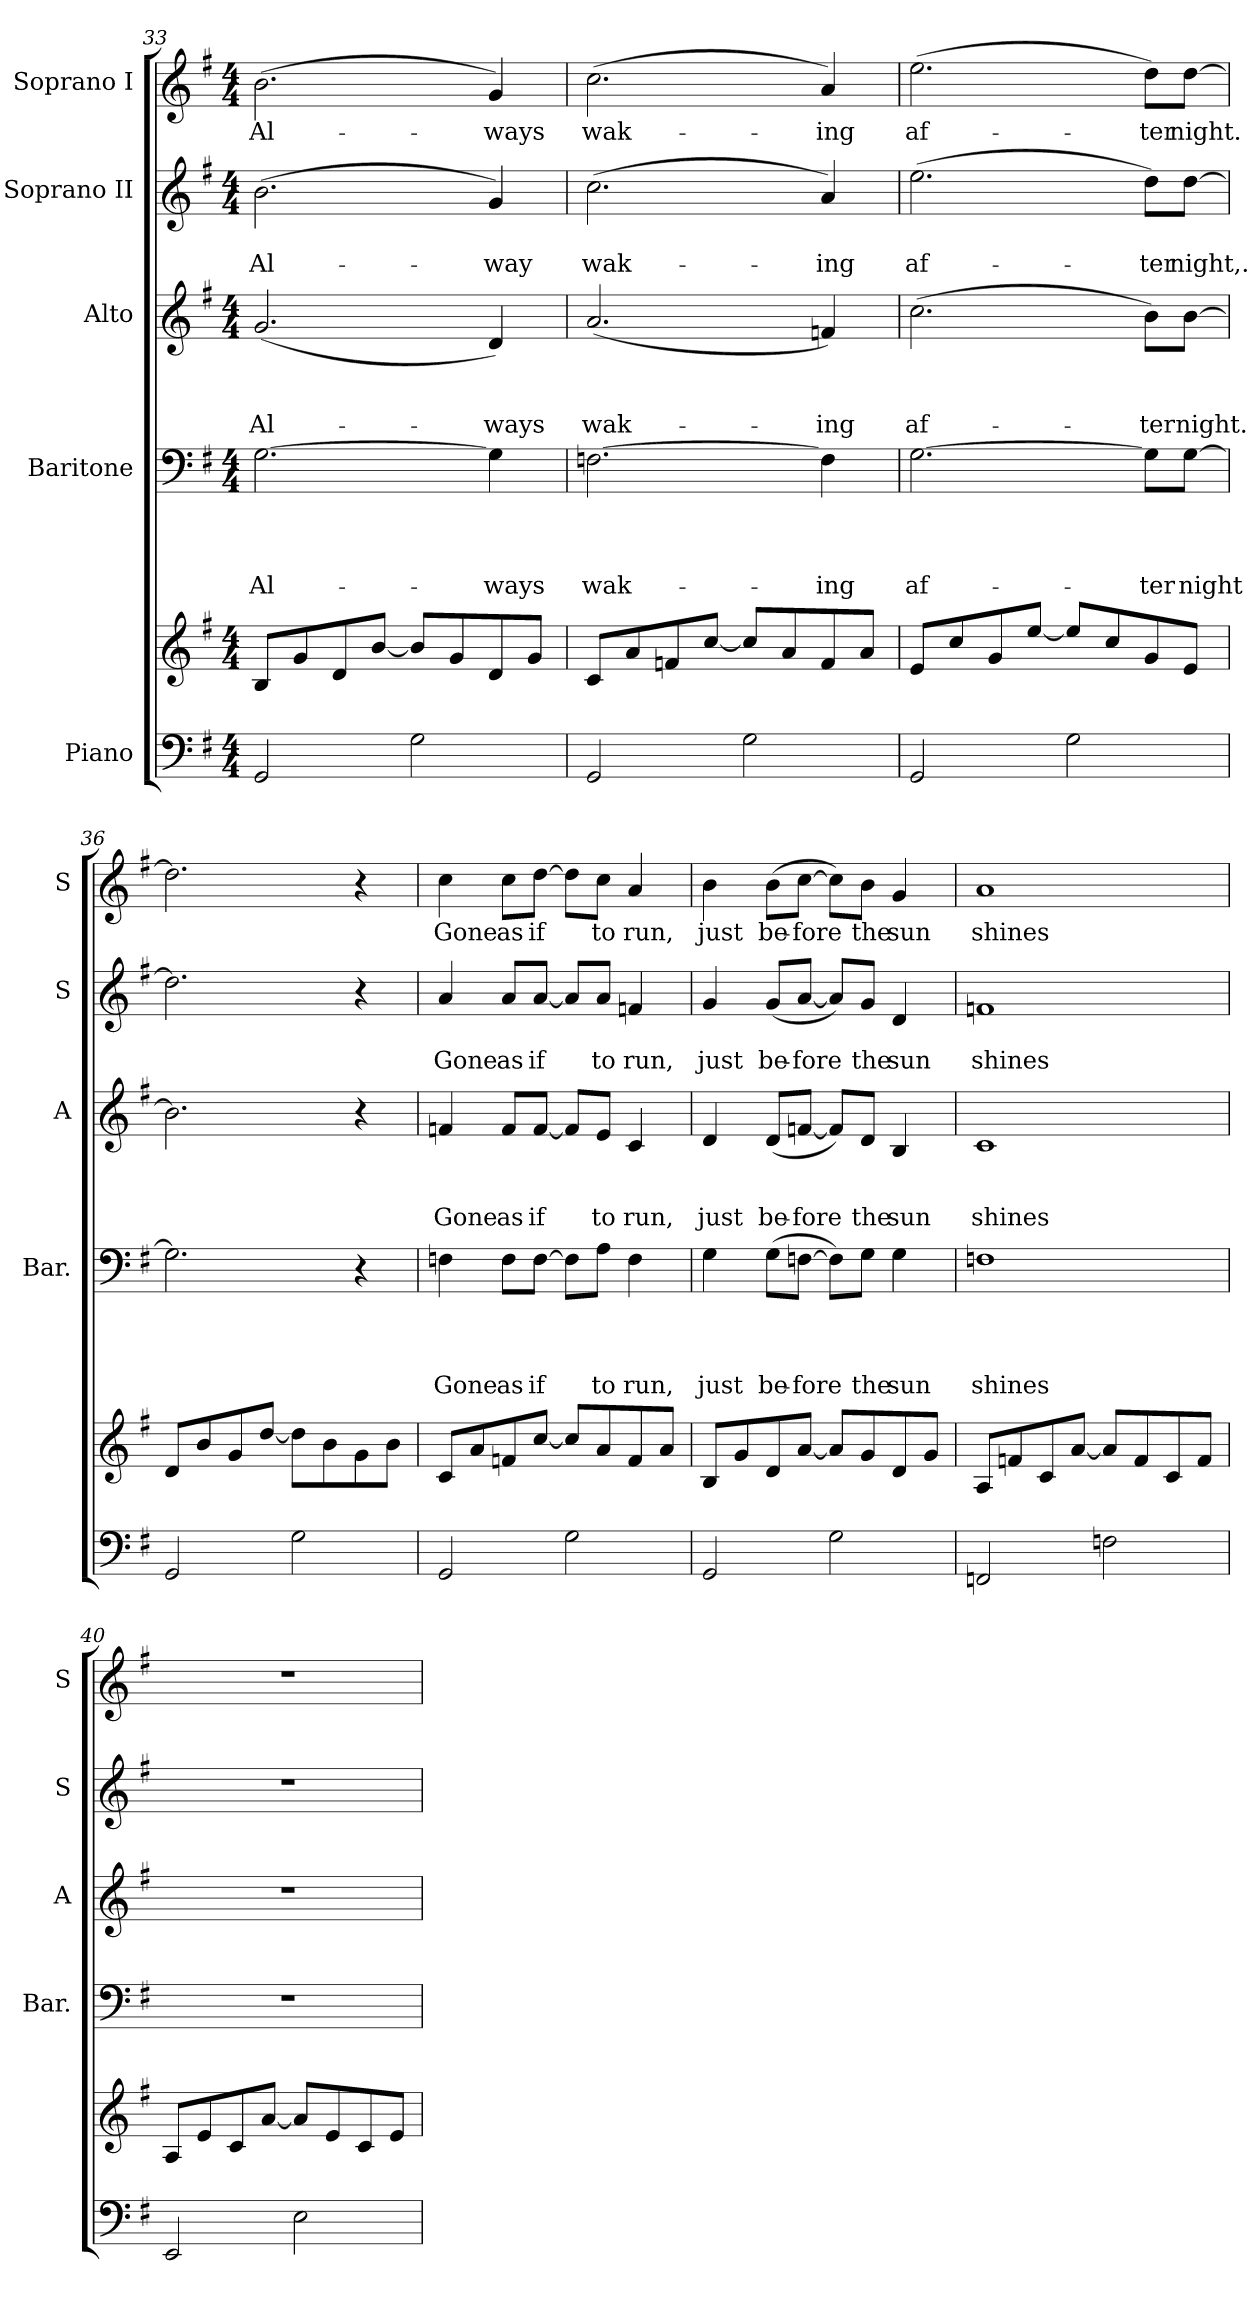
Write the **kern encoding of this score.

**kern	**kern	**kern	**text	**text	**text	**text	**kern	**text	**text	**text	**kern	**text	**text	**kern	**text
*part5	*part5	*part4	*part4	*part4	*part4	*part4	*part3	*part3	*part3	*part3	*part2	*part2	*part2	*part1	*part1
*staff6	*staff5	*staff4	*staff4	*staff4	*staff4	*staff4	*staff3	*staff3	*staff3	*staff3	*staff2	*staff2	*staff2	*staff1	*staff1
*I"Piano	*	*I"Baritone	*	*	*	*	*I"Alto	*	*	*	*I"Soprano II	*	*	*I"Soprano I	*
*	*	*I'Bar.	*	*	*	*	*I'A	*	*	*	*I'S	*	*	*I'S	*
!!LO:PB:g=z
*clefF4	*clefG2	*clefF4	*	*	*	*	*clefG2	*	*	*	*clefG2	*	*	*clefG2	*
*k[f#]	*k[f#]	*k[f#]	*	*	*	*	*k[f#]	*	*	*	*k[f#]	*	*	*k[f#]	*
*G:	*G:	*G:	*	*	*	*	*G:	*	*	*	*G:	*	*	*G:	*
*M4/4	*M4/4	*M4/4	*	*	*	*	*M4/4	*	*	*	*M4/4	*	*	*M4/4	*
=33	=33	=33	=33	=33	=33	=33	=33	=33	=33	=33	=33	=33	=33	=33	=33
!	!	!	!	!	!	!LO:LY:b	!	!	!	!LO:LY:b	!	!	!LO:LY:b	!	!LO:LY:b
2GG/	8B/L	[>2.G\	.	.	.	Al-	(<2.g/	.	.	Al-	(>2.b\	.	Al-	(>2.b\	Al-
.	8g/	.	.	.	.	.	.	.	.	.	.	.	.	.	.
.	8d/	.	.	.	.	.	.	.	.	.	.	.	.	.	.
.	[<8b/J	.	.	.	.	.	.	.	.	.	.	.	.	.	.
2G\	8b/L]	.	.	.	.	.	.	.	.	.	.	.	.	.	.
.	8g/	.	.	.	.	.	.	.	.	.	.	.	.	.	.
!	!	!	!	!	!	!LO:LY:b	!	!	!	!LO:LY:b	!	!	!LO:LY:b	!	!LO:LY:b
.	8d/	4G\]	.	.	.	-ways	4d/)	.	.	-ways	4g/)	.	-way	4g/)	-ways
.	8g/J	.	.	.	.	.	.	.	.	.	.	.	.	.	.
=34	=34	=34	=34	=34	=34	=34	=34	=34	=34	=34	=34	=34	=34	=34	=34
!	!	!	!	!	!	!LO:LY:b	!	!	!	!LO:LY:b	!	!	!LO:LY:b	!	!LO:LY:b
2GG/	8c/L	[>2.Fn\	.	.	.	wak-	(<2.a/	.	.	wak-	(>2.cc\	.	wak-	(>2.cc\	wak-
.	8a/	.	.	.	.	.	.	.	.	.	.	.	.	.	.
.	8fn/	.	.	.	.	.	.	.	.	.	.	.	.	.	.
.	[<8cc/J	.	.	.	.	.	.	.	.	.	.	.	.	.	.
2G\	8cc/L]	.	.	.	.	.	.	.	.	.	.	.	.	.	.
.	8a/	.	.	.	.	.	.	.	.	.	.	.	.	.	.
!	!	!	!	!	!	!LO:LY:b	!	!	!	!LO:LY:b	!	!	!LO:LY:b	!	!LO:LY:b
.	8f/	4F\]	.	.	.	-ing	4fn/)	.	.	-ing	4a/)	.	-ing	4a/)	-ing
.	8a/J	.	.	.	.	.	.	.	.	.	.	.	.	.	.
=35	=35	=35	=35	=35	=35	=35	=35	=35	=35	=35	=35	=35	=35	=35	=35
!	!	!	!	!	!	!LO:LY:b	!	!	!	!LO:LY:b	!	!	!LO:LY:b	!	!LO:LY:b
2GG/	8e/L	[>2.G\	.	.	.	af-	(>2.cc\	.	.	af-	(>2.ee\	.	af-	(>2.ee\	af-
.	8cc/	.	.	.	.	.	.	.	.	.	.	.	.	.	.
.	8g/	.	.	.	.	.	.	.	.	.	.	.	.	.	.
.	[<8ee/J	.	.	.	.	.	.	.	.	.	.	.	.	.	.
2G\	8ee/L]	.	.	.	.	.	.	.	.	.	.	.	.	.	.
.	8cc/	.	.	.	.	.	.	.	.	.	.	.	.	.	.
!	!	!	!	!	!	!LO:LY:b	!	!	!	!LO:LY:b	!	!	!LO:LY:b	!	!LO:LY:b
.	8g/	8G\L]	.	.	.	-ter	8b\L)	.	.	-ter	8dd\L)	.	-ter	8dd\L)	-ter
!	!	!	!	!	!	!LO:LY:b	!	!	!	!LO:LY:b	!	!	!LO:LY:b	!	!LO:LY:b
.	8e/J	[>8G\J	.	.	.	night	[>8b\J	.	.	night.	[>8dd\J	.	night,.	[>8dd\J	night.
=36	=36	=36	=36	=36	=36	=36	=36	=36	=36	=36	=36	=36	=36	=36	=36
2GG/	8d/L	2.G\]	.	.	.	.	2.b\]	.	.	.	2.dd\]	.	.	2.dd\]	.
.	8b/	.	.	.	.	.	.	.	.	.	.	.	.	.	.
.	8g/	.	.	.	.	.	.	.	.	.	.	.	.	.	.
.	[>8dd/J	.	.	.	.	.	.	.	.	.	.	.	.	.	.
2G\	8dd\L]	.	.	.	.	.	.	.	.	.	.	.	.	.	.
.	8b\	.	.	.	.	.	.	.	.	.	.	.	.	.	.
.	8g\	4r	.	.	.	.	4r	.	.	.	4r	.	.	4r	.
.	8b\J	.	.	.	.	.	.	.	.	.	.	.	.	.	.
!!LO:LB:g=z
=37	=37	=37	=37	=37	=37	=37	=37	=37	=37	=37	=37	=37	=37	=37	=37
!	!	!	!	!	!	!LO:LY:b	!	!	!	!LO:LY:b	!	!	!LO:LY:b	!	!LO:LY:b
2GG/	8c/L	4Fn\	.	.	.	Gone	4fn/	.	.	Gone	4a/	.	Gone	4cc\	Gone
.	8a/	.	.	.	.	.	.	.	.	.	.	.	.	.	.
!	!	!	!	!	!	!LO:LY:b	!	!	!	!LO:LY:b	!	!	!LO:LY:b	!	!LO:LY:b
.	8fn/	8F\L	.	.	.	as	8f/L	.	.	as	8a/L	.	as	8cc\L	as
!	!	!	!	!	!	!LO:LY:b	!	!	!	!LO:LY:b	!	!	!LO:LY:b	!	!LO:LY:b
.	[<8cc/J	[>8F\J	.	.	.	if	[<8f/J	.	.	if	[<8a/J	.	if	[>8dd\J	if
2G\	8cc/L]	8F\L]	.	.	.	.	8f/L]	.	.	.	8a/L]	.	.	8dd\L]	.
!	!	!	!	!	!	!LO:LY:b	!	!	!	!LO:LY:b	!	!	!LO:LY:b	!	!LO:LY:b
.	8a/	8A\J	.	.	.	to	8e/J	.	.	to	8a/J	.	to	8cc\J	to
!	!	!	!	!	!	!LO:LY:b	!	!	!	!LO:LY:b	!	!	!LO:LY:b	!	!LO:LY:b
.	8f/	4F\	.	.	.	run,	4c/	.	.	run,	4fn/	.	run,	4a/	run,
.	8a/J	.	.	.	.	.	.	.	.	.	.	.	.	.	.
=38	=38	=38	=38	=38	=38	=38	=38	=38	=38	=38	=38	=38	=38	=38	=38
!	!	!	!	!	!	!LO:LY:b	!	!	!	!LO:LY:b	!	!	!LO:LY:b	!	!LO:LY:b
2GG/	8B/L	4G\	.	.	.	just	4d/	.	.	just	4g/	.	just	4b\	just
.	8g/	.	.	.	.	.	.	.	.	.	.	.	.	.	.
!	!	!	!	!	!	!LO:LY:b	!	!	!	!LO:LY:b	!	!	!LO:LY:b	!	!LO:LY:b
.	8d/	(>8G\L	.	.	.	be-	(<8d/L	.	.	be-	(<8g/L	.	be-	(>8b\L	be-
!	!	!	!	!	!	!LO:LY:b	!	!	!	!LO:LY:b	!	!	!LO:LY:b	!	!LO:LY:b
.	[<8a/J	[>8Fn\J	.	.	.	-fore	[<8fn/J	.	.	-fore	[<8a/J	.	-fore	[>8cc\J	-fore
2G\	8a/L]	8F\L])	.	.	.	.	8f/L])	.	.	.	8a/L])	.	.	8cc\L])	.
!	!	!	!	!	!	!LO:LY:b	!	!	!	!LO:LY:b	!	!	!LO:LY:b	!	!LO:LY:b
.	8g/	8G\J	.	.	.	the	8d/J	.	.	the	8g/J	.	the	8b\J	the
!	!	!	!	!	!	!LO:LY:b	!	!	!	!LO:LY:b	!	!	!LO:LY:b	!	!LO:LY:b
.	8d/	4G\	.	.	.	sun	4B/	.	.	sun	4d/	.	sun	4g/	sun
.	8g/J	.	.	.	.	.	.	.	.	.	.	.	.	.	.
=39	=39	=39	=39	=39	=39	=39	=39	=39	=39	=39	=39	=39	=39	=39	=39
!	!	!	!	!	!	!LO:LY:b	!	!	!	!LO:LY:b	!	!	!LO:LY:b	!	!LO:LY:b
2FFn/	8A/L	1Fn	.	.	.	shines	1c	.	.	shines	1fn	.	shines	1a	shines
.	8fn/	.	.	.	.	.	.	.	.	.	.	.	.	.	.
.	8c/	.	.	.	.	.	.	.	.	.	.	.	.	.	.
.	[<8a/J	.	.	.	.	.	.	.	.	.	.	.	.	.	.
2Fn\	8a/L]	.	.	.	.	.	.	.	.	.	.	.	.	.	.
.	8f/	.	.	.	.	.	.	.	.	.	.	.	.	.	.
.	8c/	.	.	.	.	.	.	.	.	.	.	.	.	.	.
.	8f/J	.	.	.	.	.	.	.	.	.	.	.	.	.	.
=40	=40	=40	=40	=40	=40	=40	=40	=40	=40	=40	=40	=40	=40	=40	=40
2EE/	8A/L	1r	.	.	.	.	1r	.	.	.	1r	.	.	1r	.
.	8e/	.	.	.	.	.	.	.	.	.	.	.	.	.	.
.	8c/	.	.	.	.	.	.	.	.	.	.	.	.	.	.
.	[<8a/J	.	.	.	.	.	.	.	.	.	.	.	.	.	.
2E\	8a/L]	.	.	.	.	.	.	.	.	.	.	.	.	.	.
.	8e/	.	.	.	.	.	.	.	.	.	.	.	.	.	.
.	8c/	.	.	.	.	.	.	.	.	.	.	.	.	.	.
.	8e/J	.	.	.	.	.	.	.	.	.	.	.	.	.	.
=	=	=	=	=	=	=	=	=	=	=	=	=	=	=	=
*-	*-	*-	*-	*-	*-	*-	*-	*-	*-	*-	*-	*-	*-	*-	*-
